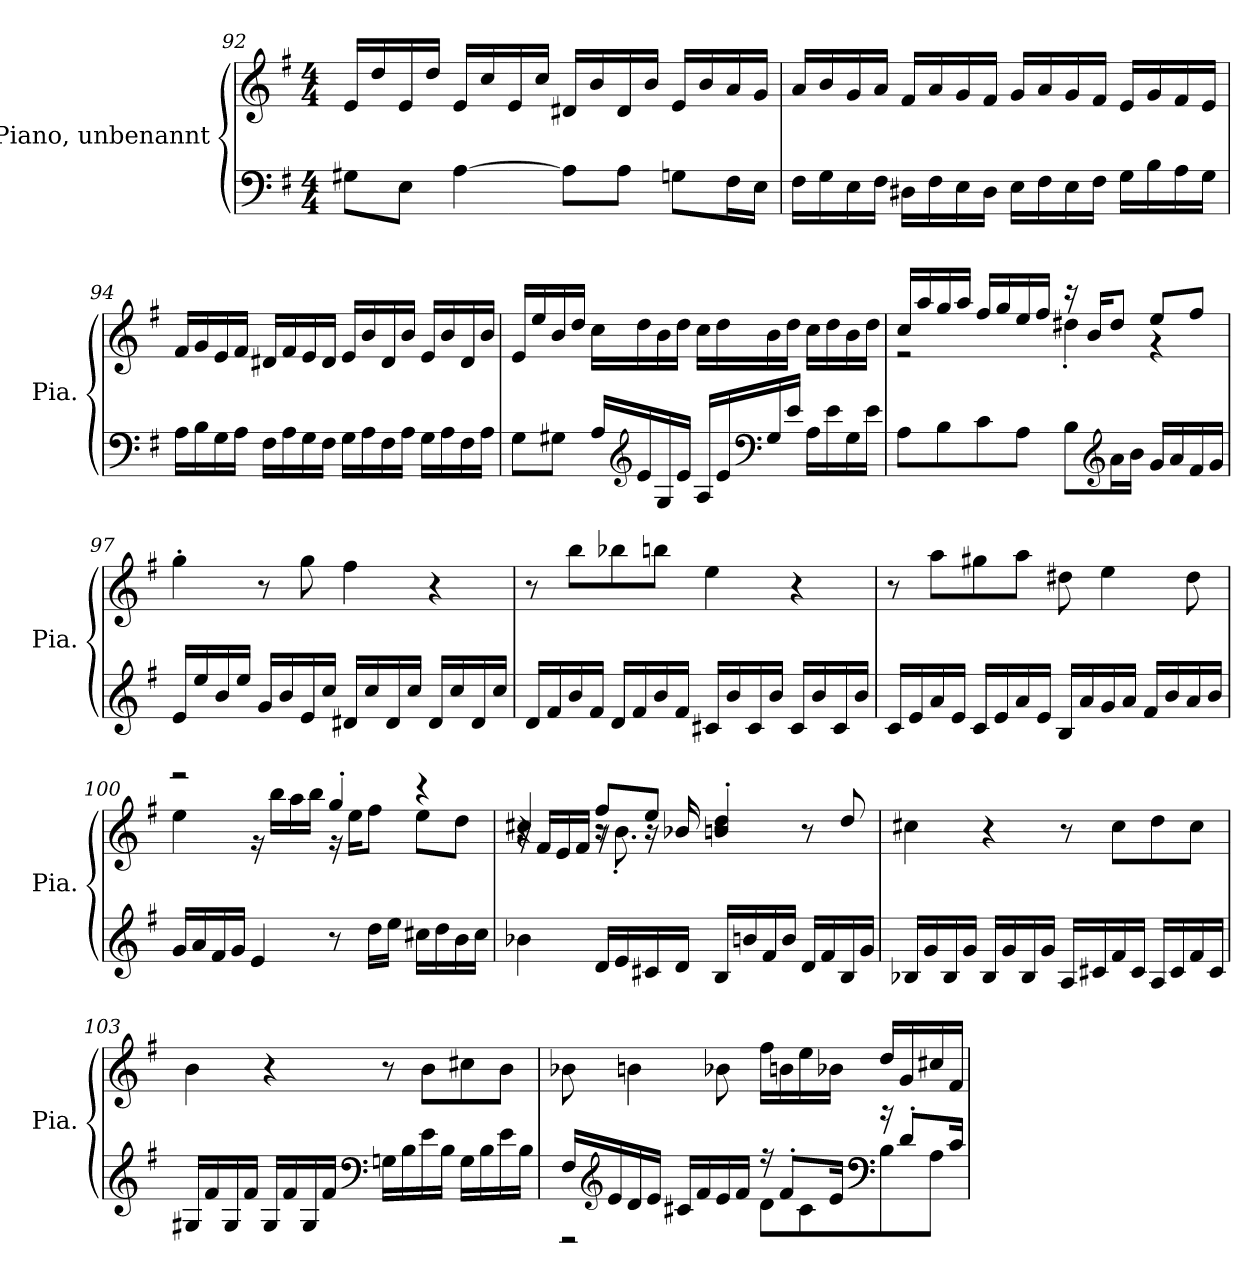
**kern	**kern
*part1	*part1
*staff2	*staff1
*I"Piano, unbenannt	*
*I'Pia.	*
*clefF4	*clefG2
*k[f#]	*k[f#]
*M4/4	*M4/4
=92	=92
8G#X\L	16e/LL
.	16dd/
8E\J	16e/
.	16dd/JJ
[4A\	16e/LL
.	16cc/
.	16e/
.	16cc/JJ
8A\L]	16d#X/LL
.	16b/
8A\J	16d#/
.	16b/JJ
8Gn\L	16e/LL
.	16b/
16F#\L	16a/
16E\JJ	16g/JJ
!!LO:LB:g=z
=93	=93
16F#\LL	16a/LL
16G\	16b/
16E\	16g/
16F#\JJ	16a/JJ
16D#X\LL	16f#/LL
16F#\	16a/
16E\	16g/
16D#\JJ	16f#/JJ
16E\LL	16g/LL
16F#\	16a/
16E\	16g/
16F#\JJ	16f#/JJ
16G\LL	16e/LL
16B\	16g/
16A\	16f#/
16G\JJ	16e/JJ
=94	=94
16A\LL	16f#/LL
16B\	16g/
16G\	16e/
16A\JJ	16f#/JJ
16F#\LL	16d#X/LL
16A\	16f#/
16G\	16e/
16F#\JJ	16d#/JJ
16G\LL	16e/LL
16A\	16b/
16F#\	16d#/
16A\JJ	16b/JJ
16G\LL	16e/LL
16A\	16b/
16F#\	16d#/
16A\JJ	16b/JJ
=95	=95
8G\L	16e/LL
.	16ee/
8G#X\J	16b/
.	16dd/JJ
16A/LL	16cc\LL
*clefG2	*
16e/	16dd\
16G#/	16b\
16e/JJ	16dd\JJ
16A/LL	16cc\LL
16e/	16dd\
*clefF4	*
16G#/	16b\
16e/JJ	16dd\JJ
16A\LL	16cc\LL
16e\	16dd\
16G#\	16b\
16e\JJ	16dd\JJ
!!LO:PB:g=z
=96	=96
*	*^
8A\L	16cc/LL	2r
.	16aa/	.
8B\	16gg/	.
.	16aa/JJ	.
8c\	16ff#/LL	.
.	16gg/	.
8A\J	16ee/	.
.	16ff#/JJ	.
8B\L	16r	4dd#X'\
.	16b/KL	.
*clefG2	*	*
16a\L	8dd#/J	.
16b\JJ	.	.
16g/LL	8ee/L	4r
16a/	.	.
16f#/	8ff#/J	.
16g/JJ	.	.
*	*v	*v
=97	=97
16e/LL	4gg'\
16ee/	.
16b/	.
16ee/JJ	.
16g/LL	8r
16b/	.
16e/	8gg\
16cc/JJ	.
16d#X/LL	4ff#\
16cc/	.
16d#/	.
16cc/JJ	.
16d#/LL	4r
16cc/	.
16d#/	.
16cc/JJ	.
=98	=98
16d/LL	8r
16f#/	.
16b/	8bb\L
16f#/JJ	.
16d/LL	8bb-X\
16f#/	.
16b/	8bbn\J
16f#/JJ	.
16c#X/LL	4ee\
16b/	.
16c#/	.
16b/JJ	.
16c#/LL	4r
16b/	.
16c#/	.
16b/JJ	.
!!LO:LB:g=z
=99	=99
16c/LL	8r
16e/	.
16a/	8aa\L
16e/JJ	.
16c/LL	8gg#X\
16e/	.
16a/	8aa\J
16e/JJ	.
16B/LL	8dd#X\
16a/	.
16g/	4ee\
16a/JJ	.
16f#/LL	.
16b/	.
16a/	8dd#\
16b/JJ	.
=100	=100
*	*^
16g/LL	2r	4ee\
16a/	.	.
16f#/	.	.
16g/JJ	.	.
4e/	.	16r
.	.	16bb\LL
.	.	16aa\
.	.	16bb\JJ
8r	4gg'/	16r
.	.	16ee\KL
16dd\LL	.	8ff#\J
16ee\JJ	.	.
16cc#X\LL	4r	8ee\L
16dd\	.	.
16b\	.	8dd\J
16cc#\JJ	.	.
=101	=101	=101
*	*	*^
4b-X\	4cc#X/	4r	16r
.	.	.	16f#/LL
.	.	.	16e/
.	.	.	16f#/JJ
16d/LL	8ff#/L	16r	8r
16e/	.	8.b'\	.
16c#X/	8ee/J	.	16r
16d/JJ	.	.	16b-X/
16B/LL	2r	2r	4bn/' 4dd/'
16bn/	.	.	.
16f#/	.	.	.
16b/JJ	.	.	.
16d/LL	.	.	8r
16f#/	.	.	.
16B/	.	.	8dd/
16g/JJ	.	.	.
*	*v	*v	*v
!!LO:LB:g=z
=102	=102
16B-X/LL	4cc#X\
16g/	.
16B-/	.
16g/JJ	.
16B-/LL	4r
16g/	.
16B-/	.
16g/JJ	.
16A/LL	8r
16c#X/	.
16f#/	8cc#\L
16c#/JJ	.
16A/LL	8dd\
16c#/	.
16f#/	8cc#\J
16c#/JJ	.
=103	=103
16G#X/LL	4b\
16f#/	.
16G#/	.
16f#/JJ	.
16G#/LL	4r
16f#/	.
16G#/	.
16f#/JJ	.
*clefF4	*
16Gn\LL	8r
16B\	.
16e\	8b\L
16B\JJ	.
16G\LL	8cc#X\
16B\	.
16e\	8b\J
16B\JJ	.
!!LO:LB:g=z
=104	=104
*^	*
16F#/LL	2r	8b-X\
*clefG2	*	*
16e/	.	.
16d/	.	4bn\
16e/JJ	.	.
16c#X/LL	.	.
16f#/	.	.
16e/	.	8b-X\
16f#/JJ	.	.
16r	8d\L	16ff#\LL
8f#'/L	.	16bn\
.	8c#\	16ee\
16e/Jk	.	16b-X\JJ
*clefF4	*	*
16r	8B\	16dd/LL
8d'/L	.	16g/
.	8A\J	16cc#X/
16c#/Jk	.	16f#/JJ
*v	*v	*
=	=
*-	*-
